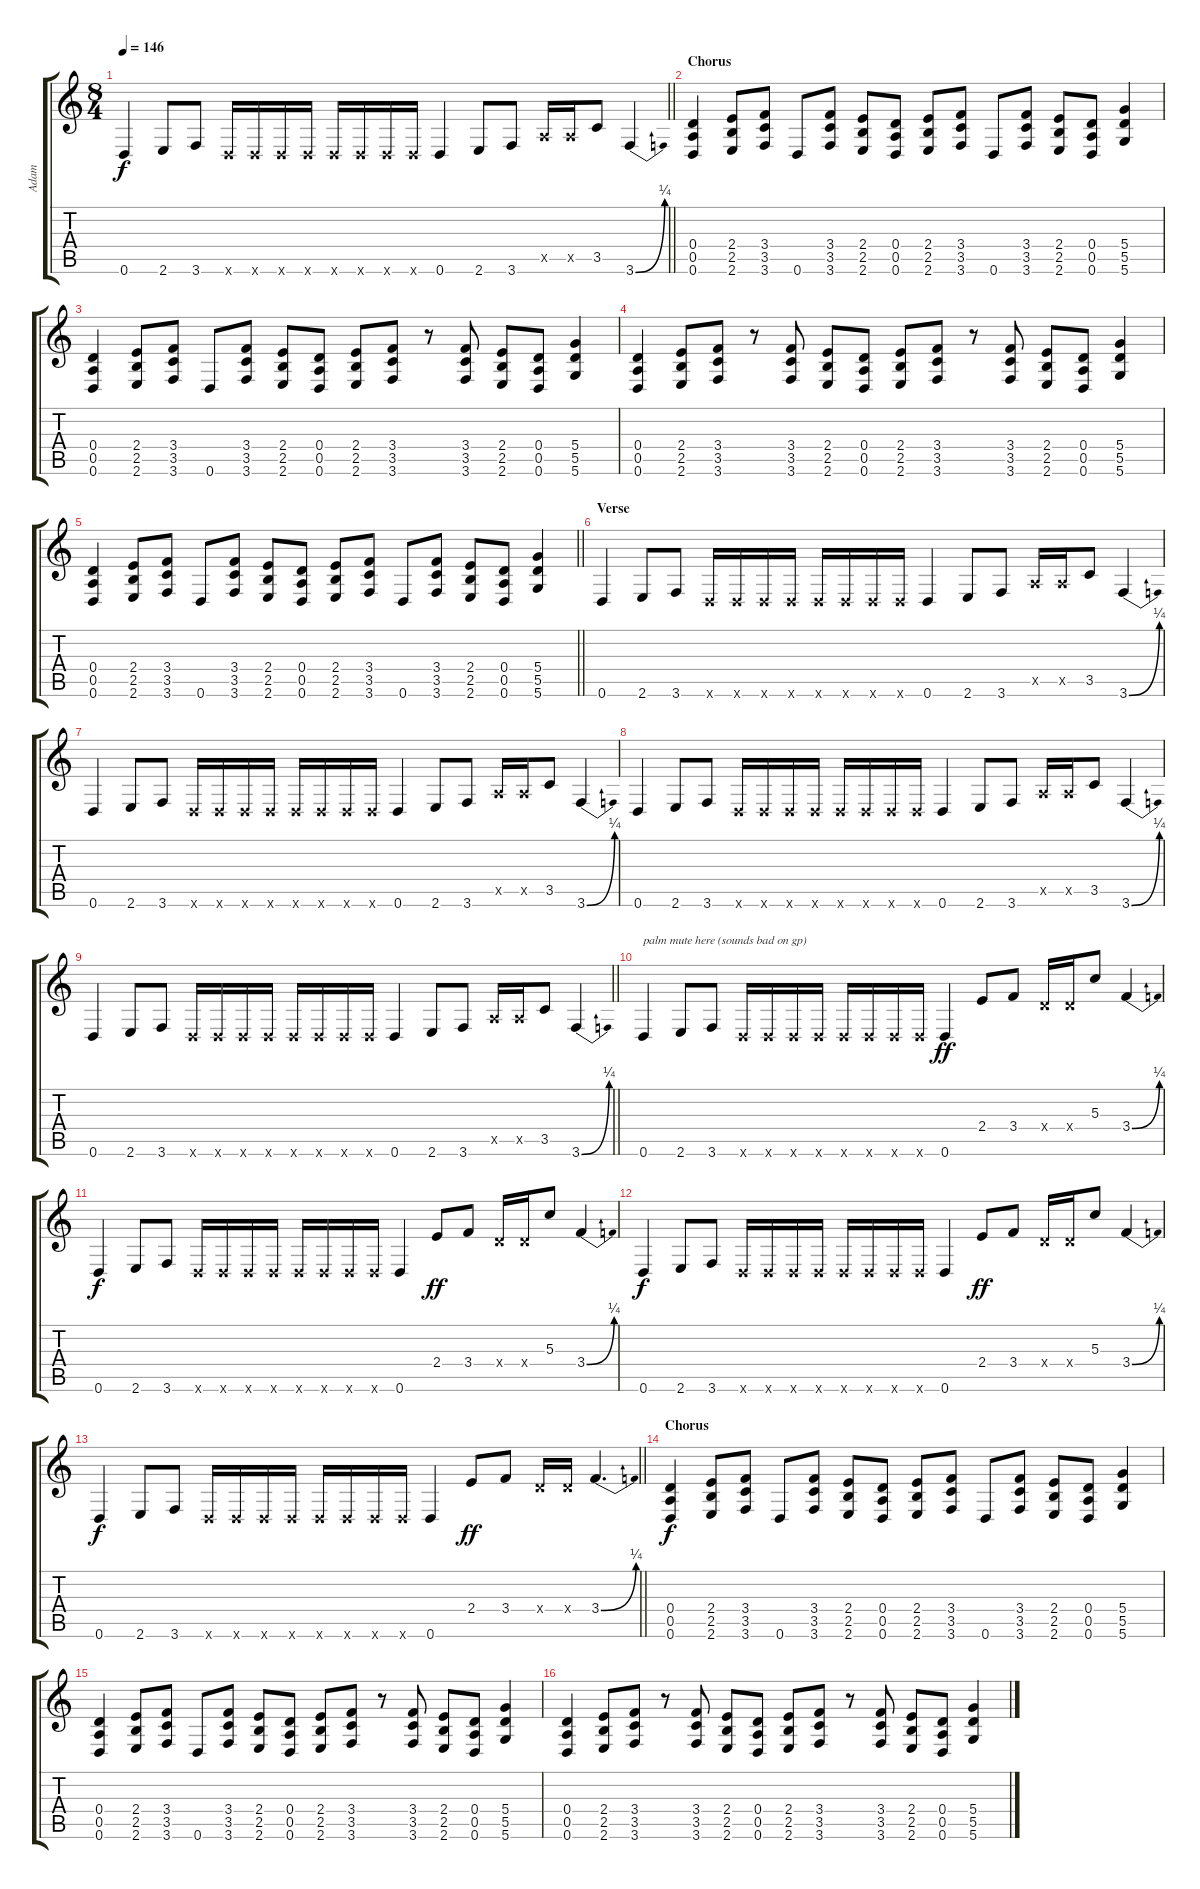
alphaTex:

\track ("Adam " "Adam ") {instrument overdrivenguitar}
\staff {score tabs}
\tuning (E4 B3 G3 D3 A2 D2) {hide}
\ts (8 4)
\tempo 146
\clef g2
\barLineRight lightlight
\ks c
0.6.4{dy f} 2.6.8 3.6.8 0.6{x}.16 0.6{x}.16 0.6{x}.16 0.6{x}.16 0.6{x}.16 0.6{x}.16 0.6{x}.16 0.6{x}.16 0.6.4 2.6.8 3.6.8 0.5{x}.16 0.5{x}.16 3.5.8 3.6{be (bend 0 0 60 1)}.4 |
\section ("" "Chorus")
(0.4 0.5 0.6).4 (2.4 2.5 2.6).8 (3.4 3.5 3.6).8 0.6.8 (3.4 3.5 3.6).8 (2.4 2.5 2.6).8 (0.4 0.5 0.6).8 (2.4 2.5 2.6).8 (3.4 3.5 3.6).8 0.6.8 (3.4 3.5 3.6).8 (2.4 2.5 2.6).8 (0.4 0.5 0.6).8 (5.4 5.5 5.6).4 |
(0.4 0.5 0.6).4 (2.4 2.5 2.6).8 (3.4 3.5 3.6).8 0.6.8 (3.4 3.5 3.6).8 (2.4 2.5 2.6).8 (0.4 0.5 0.6).8 (2.4 2.5 2.6).8 (3.4 3.5 3.6).8 r.8 (3.4 3.5 3.6).8 (2.4 2.5 2.6).8 (0.4 0.5 0.6).8 (5.4 5.5 5.6).4 |
(0.4 0.5 0.6).4 (2.4 2.5 2.6).8 (3.4 3.5 3.6).8 r.8 (3.4 3.5 3.6).8 (2.4 2.5 2.6).8 (0.4 0.5 0.6).8 (2.4 2.5 2.6).8 (3.4 3.5 3.6).8 r.8 (3.4 3.5 3.6).8 (2.4 2.5 2.6).8 (0.4 0.5 0.6).8 (5.4 5.5 5.6).4 |
\barLineRight lightlight
(0.4 0.5 0.6).4 (2.4 2.5 2.6).8 (3.4 3.5 3.6).8 0.6.8 (3.4 3.5 3.6).8 (2.4 2.5 2.6).8 (0.4 0.5 0.6).8 (2.4 2.5 2.6).8 (3.4 3.5 3.6).8 0.6.8 (3.4 3.5 3.6).8 (2.4 2.5 2.6).8 (0.4 0.5 0.6).8 (5.4 5.5 5.6).4 |
\section ("" "Verse")
0.6.4 2.6.8 3.6.8 0.6{x}.16 0.6{x}.16 0.6{x}.16 0.6{x}.16 0.6{x}.16 0.6{x}.16 0.6{x}.16 0.6{x}.16 0.6.4 2.6.8 3.6.8 0.5{x}.16 0.5{x}.16 3.5.8 3.6{be (bend 0 0 60 1)}.4 |
0.6.4 2.6.8 3.6.8 0.6{x}.16 0.6{x}.16 0.6{x}.16 0.6{x}.16 0.6{x}.16 0.6{x}.16 0.6{x}.16 0.6{x}.16 0.6.4 2.6.8 3.6.8 0.5{x}.16 0.5{x}.16 3.5.8 3.6{be (bend 0 0 60 1)}.4 |
0.6.4 2.6.8 3.6.8 0.6{x}.16 0.6{x}.16 0.6{x}.16 0.6{x}.16 0.6{x}.16 0.6{x}.16 0.6{x}.16 0.6{x}.16 0.6.4 2.6.8 3.6.8 0.5{x}.16 0.5{x}.16 3.5.8 3.6{be (bend 0 0 60 1)}.4 |
\barLineRight lightlight
0.6.4 2.6.8 3.6.8 0.6{x}.16 0.6{x}.16 0.6{x}.16 0.6{x}.16 0.6{x}.16 0.6{x}.16 0.6{x}.16 0.6{x}.16 0.6.4 2.6.8 3.6.8 0.5{x}.16 0.5{x}.16 3.5.8 3.6{be (bend 0 0 60 1)}.4 |
0.6.4{txt "palm mute here (sounds bad on gp)"} 2.6.8 3.6.8 0.6{x}.16 0.6{x}.16 0.6{x}.16 0.6{x}.16 0.6{x}.16 0.6{x}.16 0.6{x}.16 0.6{x}.16 0.6.4{dy ff} 2.4.8 3.4.8 0.4{x}.16 0.4{x}.16 5.3.8 3.4{be (bend 0 0 60 1)}.4 |
0.6.4{dy f} 2.6.8 3.6.8 0.6{x}.16 0.6{x}.16 0.6{x}.16 0.6{x}.16 0.6{x}.16 0.6{x}.16 0.6{x}.16 0.6{x}.16 0.6.4 2.4.8{dy ff} 3.4.8 0.4{x}.16 0.4{x}.16 5.3.8 3.4{be (bend 0 0 60 1)}.4 |
0.6.4{dy f} 2.6.8 3.6.8 0.6{x}.16 0.6{x}.16 0.6{x}.16 0.6{x}.16 0.6{x}.16 0.6{x}.16 0.6{x}.16 0.6{x}.16 0.6.4 2.4.8{dy ff} 3.4.8 0.4{x}.16 0.4{x}.16 5.3.8 3.4{be (bend 0 0 60 1)}.4 |
\barLineRight lightlight
0.6.4{dy f} 2.6.8 3.6.8 0.6{x}.16 0.6{x}.16 0.6{x}.16 0.6{x}.16 0.6{x}.16 0.6{x}.16 0.6{x}.16 0.6{x}.16 0.6.4 2.4.8{dy ff} 3.4.8 0.4{x}.16 0.4{x}.16 3.4{be (bend 0 0 60 1)}.4{d} |
\section ("" "Chorus")
(0.4 0.5 0.6).4{dy f} (2.4 2.5 2.6).8 (3.4 3.5 3.6).8 0.6.8 (3.4 3.5 3.6).8 (2.4 2.5 2.6).8 (0.4 0.5 0.6).8 (2.4 2.5 2.6).8 (3.4 3.5 3.6).8 0.6.8 (3.4 3.5 3.6).8 (2.4 2.5 2.6).8 (0.4 0.5 0.6).8 (5.4 5.5 5.6).4 |
(0.4 0.5 0.6).4 (2.4 2.5 2.6).8 (3.4 3.5 3.6).8 0.6.8 (3.4 3.5 3.6).8 (2.4 2.5 2.6).8 (0.4 0.5 0.6).8 (2.4 2.5 2.6).8 (3.4 3.5 3.6).8 r.8 (3.4 3.5 3.6).8 (2.4 2.5 2.6).8 (0.4 0.5 0.6).8 (5.4 5.5 5.6).4 |
(0.4 0.5 0.6).4 (2.4 2.5 2.6).8 (3.4 3.5 3.6).8 r.8 (3.4 3.5 3.6).8 (2.4 2.5 2.6).8 (0.4 0.5 0.6).8 (2.4 2.5 2.6).8 (3.4 3.5 3.6).8 r.8 (3.4 3.5 3.6).8 (2.4 2.5 2.6).8 (0.4 0.5 0.6).8 (5.4 5.5 5.6).4
